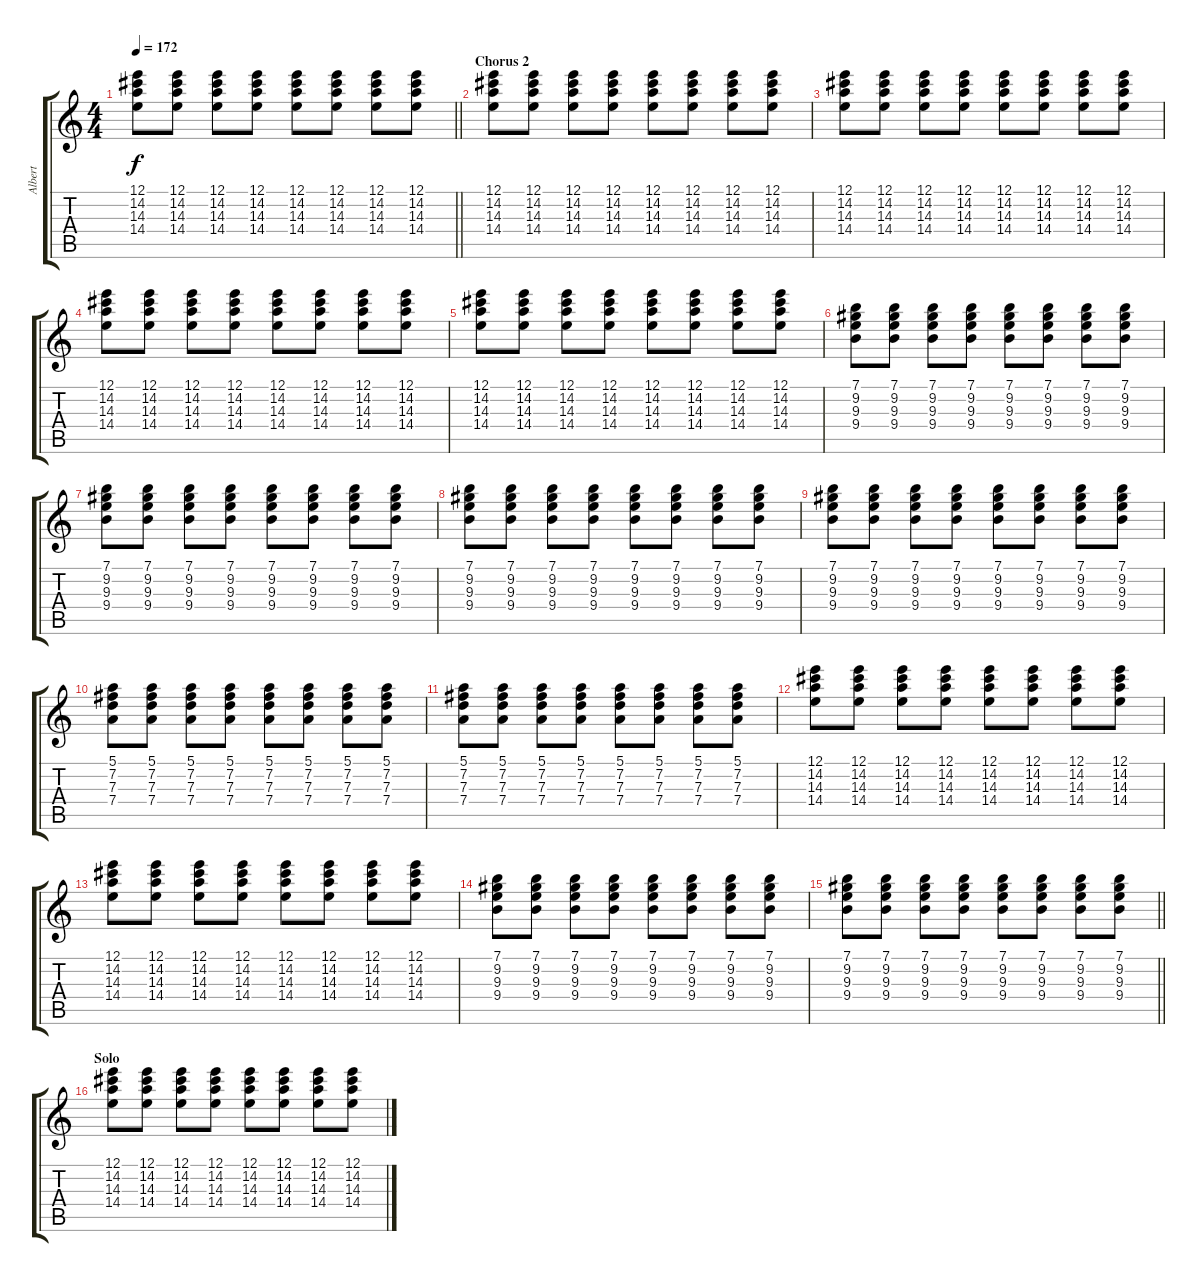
\track ("Albert" "Albert") {instrument electricguitarclean}
\staff {score tabs}
\tuning (E4 B3 G3 D3 A2 E2) {hide}
\ts (4 4)
\tempo 172
\clef g2
\barLineRight lightlight
\ks c
(12.1 14.2 14.3 14.4).8{dy f} (12.1 14.2 14.3 14.4).8 (12.1 14.2 14.3 14.4).8 (12.1 14.2 14.3 14.4).8 (12.1 14.2 14.3 14.4).8 (12.1 14.2 14.3 14.4).8 (12.1 14.2 14.3 14.4).8 (12.1 14.2 14.3 14.4).8 |
\section ("" "Chorus 2")
(12.1 14.2 14.3 14.4).8 (12.1 14.2 14.3 14.4).8 (12.1 14.2 14.3 14.4).8 (12.1 14.2 14.3 14.4).8 (12.1 14.2 14.3 14.4).8 (12.1 14.2 14.3 14.4).8 (12.1 14.2 14.3 14.4).8 (12.1 14.2 14.3 14.4).8 |
(12.1 14.2 14.3 14.4).8 (12.1 14.2 14.3 14.4).8 (12.1 14.2 14.3 14.4).8 (12.1 14.2 14.3 14.4).8 (12.1 14.2 14.3 14.4).8 (12.1 14.2 14.3 14.4).8 (12.1 14.2 14.3 14.4).8 (12.1 14.2 14.3 14.4).8 |
(12.1 14.2 14.3 14.4).8 (12.1 14.2 14.3 14.4).8 (12.1 14.2 14.3 14.4).8 (12.1 14.2 14.3 14.4).8 (12.1 14.2 14.3 14.4).8 (12.1 14.2 14.3 14.4).8 (12.1 14.2 14.3 14.4).8 (12.1 14.2 14.3 14.4).8 |
(12.1 14.2 14.3 14.4).8 (12.1 14.2 14.3 14.4).8 (12.1 14.2 14.3 14.4).8 (12.1 14.2 14.3 14.4).8 (12.1 14.2 14.3 14.4).8 (12.1 14.2 14.3 14.4).8 (12.1 14.2 14.3 14.4).8 (12.1 14.2 14.3 14.4).8 |
(7.1 9.2 9.3 9.4).8 (7.1 9.2 9.3 9.4).8 (7.1 9.2 9.3 9.4).8 (7.1 9.2 9.3 9.4).8 (7.1 9.2 9.3 9.4).8 (7.1 9.2 9.3 9.4).8 (7.1 9.2 9.3 9.4).8 (7.1 9.2 9.3 9.4).8 |
(7.1 9.2 9.3 9.4).8 (7.1 9.2 9.3 9.4).8 (7.1 9.2 9.3 9.4).8 (7.1 9.2 9.3 9.4).8 (7.1 9.2 9.3 9.4).8 (7.1 9.2 9.3 9.4).8 (7.1 9.2 9.3 9.4).8 (7.1 9.2 9.3 9.4).8 |
(7.1 9.2 9.3 9.4).8 (7.1 9.2 9.3 9.4).8 (7.1 9.2 9.3 9.4).8 (7.1 9.2 9.3 9.4).8 (7.1 9.2 9.3 9.4).8 (7.1 9.2 9.3 9.4).8 (7.1 9.2 9.3 9.4).8 (7.1 9.2 9.3 9.4).8 |
(7.1 9.2 9.3 9.4).8 (7.1 9.2 9.3 9.4).8 (7.1 9.2 9.3 9.4).8 (7.1 9.2 9.3 9.4).8 (7.1 9.2 9.3 9.4).8 (7.1 9.2 9.3 9.4).8 (7.1 9.2 9.3 9.4).8 (7.1 9.2 9.3 9.4).8 |
(5.1 7.2 7.3 7.4).8 (5.1 7.2 7.3 7.4).8 (5.1 7.2 7.3 7.4).8 (5.1 7.2 7.3 7.4).8 (5.1 7.2 7.3 7.4).8 (5.1 7.2 7.3 7.4).8 (5.1 7.2 7.3 7.4).8 (5.1 7.2 7.3 7.4).8 |
(5.1 7.2 7.3 7.4).8 (5.1 7.2 7.3 7.4).8 (5.1 7.2 7.3 7.4).8 (5.1 7.2 7.3 7.4).8 (5.1 7.2 7.3 7.4).8 (5.1 7.2 7.3 7.4).8 (5.1 7.2 7.3 7.4).8 (5.1 7.2 7.3 7.4).8 |
(12.1 14.2 14.3 14.4).8 (12.1 14.2 14.3 14.4).8 (12.1 14.2 14.3 14.4).8 (12.1 14.2 14.3 14.4).8 (12.1 14.2 14.3 14.4).8 (12.1 14.2 14.3 14.4).8 (12.1 14.2 14.3 14.4).8 (12.1 14.2 14.3 14.4).8 |
(12.1 14.2 14.3 14.4).8 (12.1 14.2 14.3 14.4).8 (12.1 14.2 14.3 14.4).8 (12.1 14.2 14.3 14.4).8 (12.1 14.2 14.3 14.4).8 (12.1 14.2 14.3 14.4).8 (12.1 14.2 14.3 14.4).8 (12.1 14.2 14.3 14.4).8 |
(7.1 9.2 9.3 9.4).8 (7.1 9.2 9.3 9.4).8 (7.1 9.2 9.3 9.4).8 (7.1 9.2 9.3 9.4).8 (7.1 9.2 9.3 9.4).8 (7.1 9.2 9.3 9.4).8 (7.1 9.2 9.3 9.4).8 (7.1 9.2 9.3 9.4).8 |
\barLineRight lightlight
(7.1 9.2 9.3 9.4).8 (7.1 9.2 9.3 9.4).8 (7.1 9.2 9.3 9.4).8 (7.1 9.2 9.3 9.4).8 (7.1 9.2 9.3 9.4).8 (7.1 9.2 9.3 9.4).8 (7.1 9.2 9.3 9.4).8 (7.1 9.2 9.3 9.4).8 |
\section ("" "Solo")
(12.1 14.2 14.3 14.4).8 (12.1 14.2 14.3 14.4).8 (12.1 14.2 14.3 14.4).8 (12.1 14.2 14.3 14.4).8 (12.1 14.2 14.3 14.4).8 (12.1 14.2 14.3 14.4).8 (12.1 14.2 14.3 14.4).8 (12.1 14.2 14.3 14.4).8
